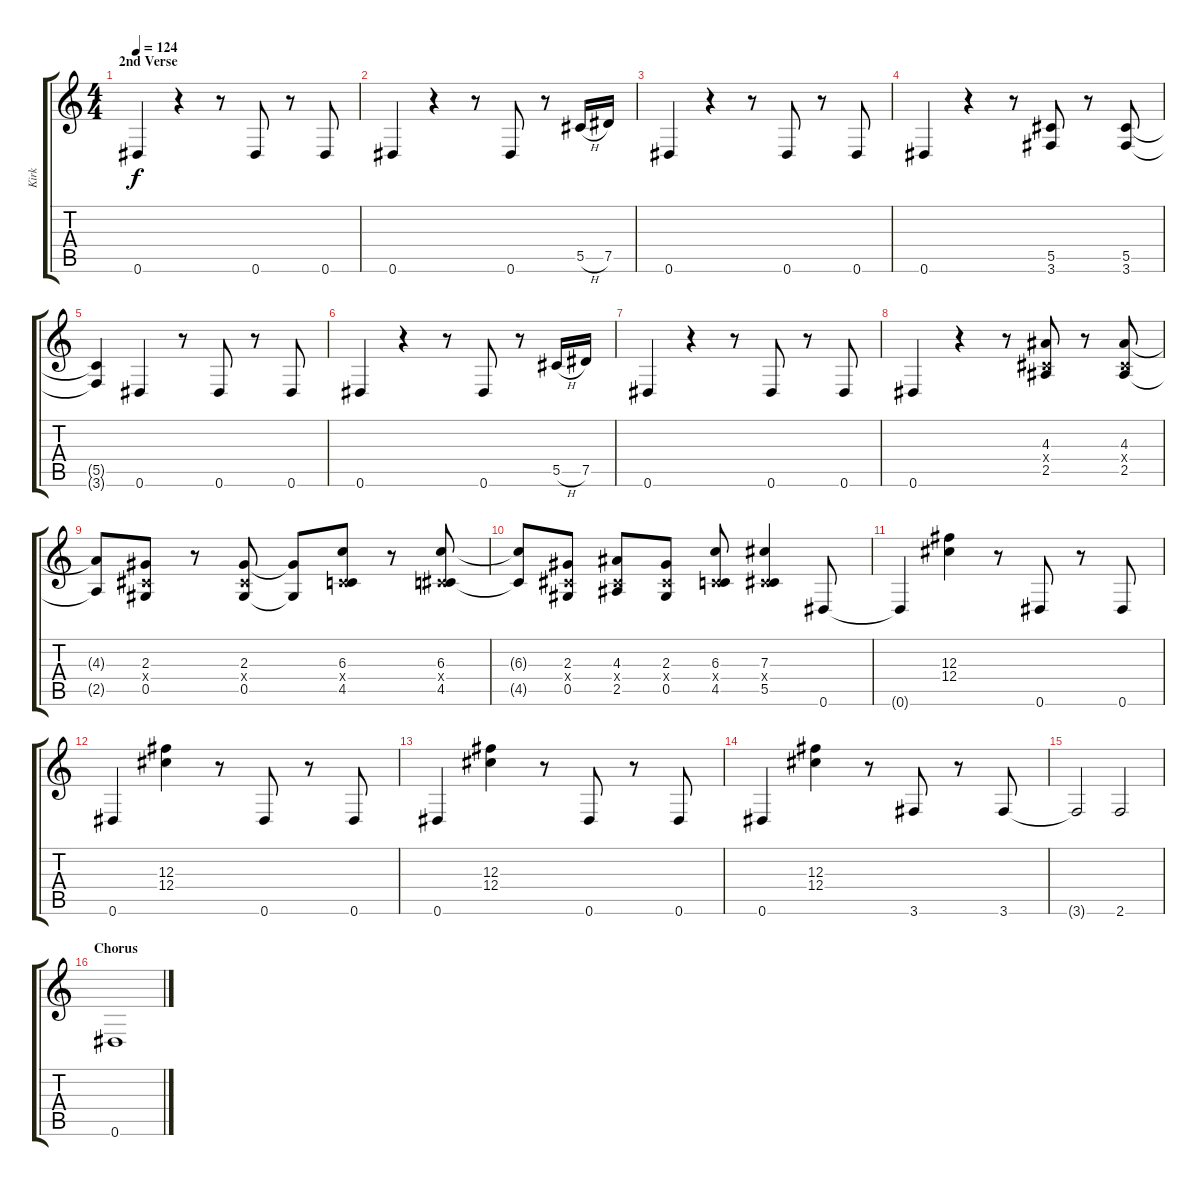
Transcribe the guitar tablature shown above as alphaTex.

\track ("Kirk" "Kirk") {instrument distortionguitar}
\staff {score tabs}
\tuning (Eb4 Bb3 Gb3 Db3 Ab2 Eb2) {hide}
\ts (4 4)
\section ("" "2nd Verse")
\tempo 124
\clef g2
\ks c
0.6{t}.4{dy f} r.4 r.8 0.6.8 r.8 0.6.8 |
0.6.4 r.4 r.8 0.6.8 r.8 5.5{h}.16 7.5.16 |
0.6.4 r.4 r.8 0.6.8 r.8 0.6.8 |
0.6.4 r.4 r.8 (5.5 3.6).8 r.8 (5.5 3.6).8 |
(5.5{t} 3.6{t}).4 0.6.4 r.8 0.6.8 r.8 0.6.8 |
0.6.4 r.4 r.8 0.6.8 r.8 5.5{h}.16 7.5.16 |
0.6.4 r.4 r.8 0.6.8 r.8 0.6.8 |
0.6.4 r.4 r.8 (4.3 0.4{x} 2.5).8 r.8 (4.3 0.4{x} 2.5).8 |
(4.3{t} 2.5{t}).8 (2.3 0.4{x} 0.5).8 r.8 (2.3 0.4{x} 0.5).8 (2.3{t} 0.5{t}).8 (6.3 0.4{x} 4.5).8 r.8 (6.3 0.4{x} 4.5).8 |
(6.3{t} 4.5{t}).8 (2.3 0.4{x} 0.5).8 (4.3 0.4{x} 2.5).8 (2.3 0.4{x} 0.5).8 (6.3 0.4{x} 4.5).8 (7.3 0.4{x} 5.5).4 0.6.8 |
0.6{t}.4 (12.3 12.4).4 r.8 0.6.8 r.8 0.6.8 |
0.6.4 (12.3 12.4).4 r.8 0.6.8 r.8 0.6.8 |
0.6.4 (12.3 12.4).4 r.8 0.6.8 r.8 0.6.8 |
0.6.4 (12.3 12.4).4 r.8 3.6.8 r.8 3.6.8 |
3.6{t}.2 2.6.2 |
\section ("" "Chorus")
0.6.1
